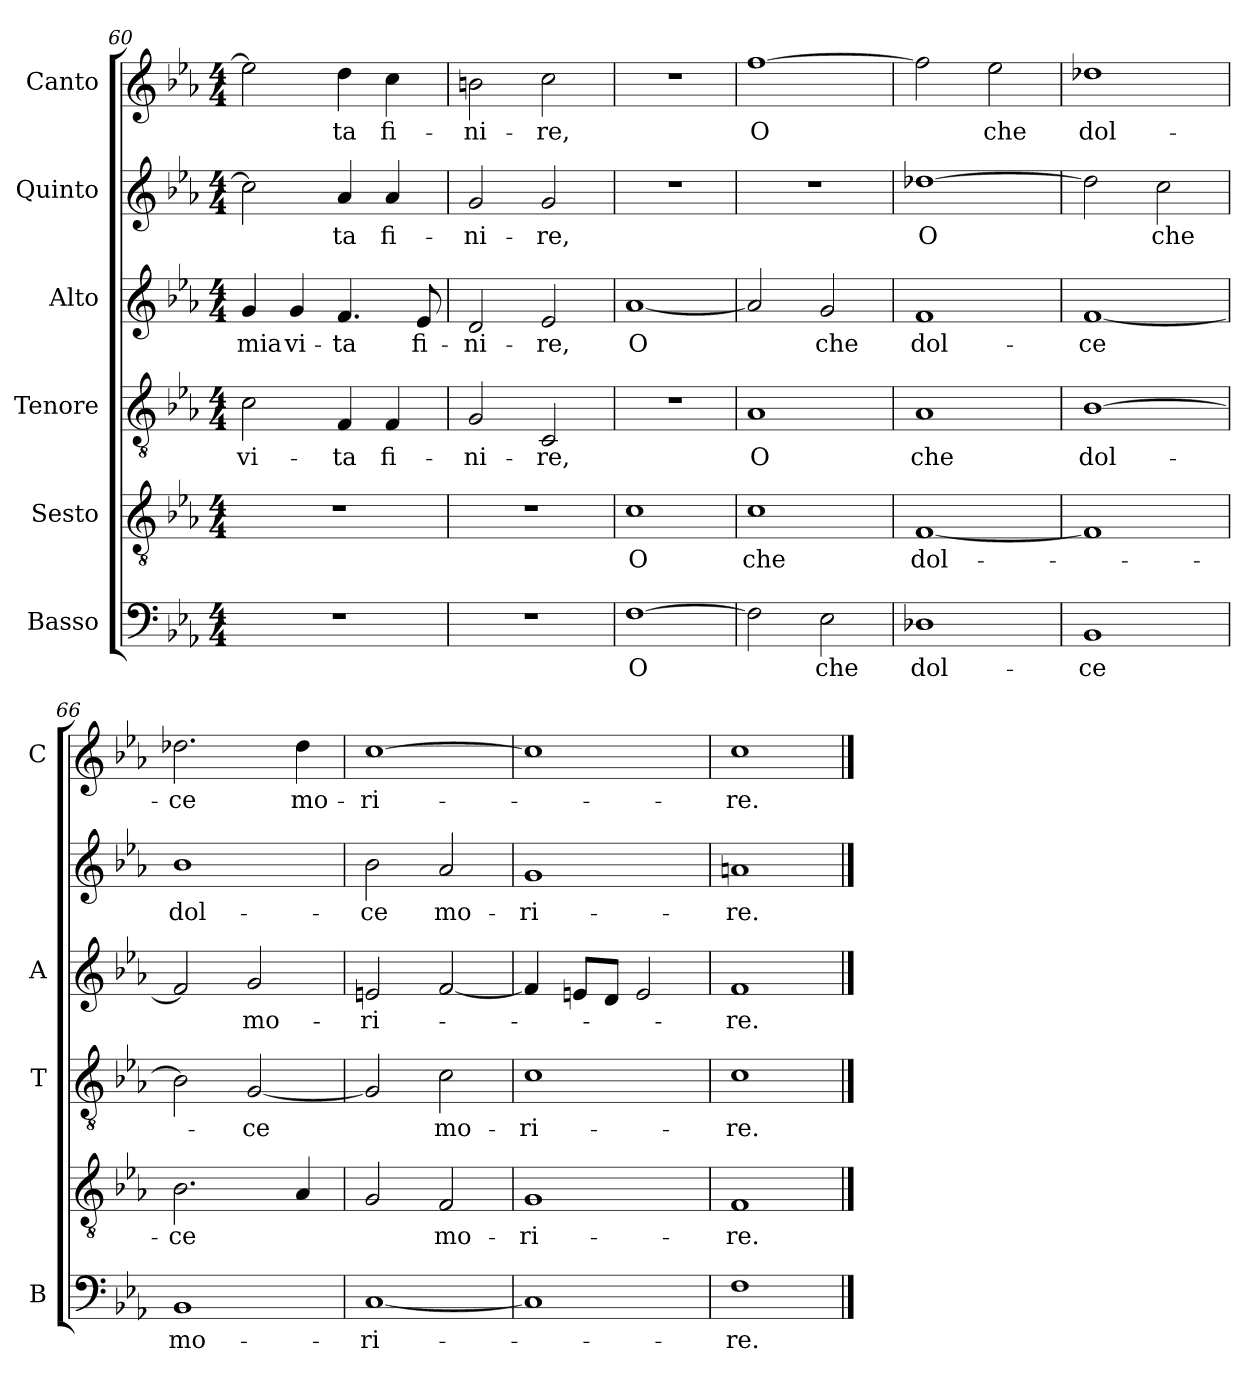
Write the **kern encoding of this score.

**kern	**text	**kern	**text	**kern	**text	**kern	**text	**kern	**text	**kern	**text
*part6	*part6	*part5	*part5	*part4	*part4	*part3	*part3	*part2	*part2	*part1	*part1
*staff6	*staff6	*staff5	*staff5	*staff4	*staff4	*staff3	*staff3	*staff2	*staff2	*staff1	*staff1
*I"Basso	*	*I"Sesto	*	*I"Tenore	*	*I"Alto	*	*I"Quinto	*	*I"Canto	*
*I'B	*	*	*	*I'T	*	*I'A	*	*	*	*I'C	*
*clefF4	*	*clefGv2	*	*clefGv2	*	*clefG2	*	*clefG2	*	*clefG2	*
*k[b-e-a-]	*	*k[b-e-a-]	*	*k[b-e-a-]	*	*k[b-e-a-]	*	*k[b-e-a-]	*	*k[b-e-a-]	*
*E-:	*	*E-:	*	*E-:	*	*E-:	*	*E-:	*	*E-:	*
*M4/4	*	*M4/4	*	*M4/4	*	*M4/4	*	*M4/4	*	*M4/4	*
=60	=60	=60	=60	=60	=60	=60	=60	=60	=60	=60	=60
!	!	!	!	!	!LO:LY:b	!	!LO:LY:b	!	!	!	!
1r	.	1r	.	2c\	vi-	4g/	mia	2cc\]	.	2ee-\]	.
!	!	!	!	!	!	!	!LO:LY:b	!	!	!	!
.	.	.	.	.	.	4g/	vi-	.	.	.	.
!	!	!	!	!	!LO:LY:b	!	!LO:LY:b	!	!LO:LY:b	!	!LO:LY:b
.	.	.	.	4F/	-ta	4.f/	-ta	4a-/	-ta	4dd\	-ta
!	!	!	!	!	!LO:LY:b	!	!	!	!LO:LY:b	!	!LO:LY:b
.	.	.	.	4F/	fi-	.	.	4a-/	fi-	4cc\	fi-
!	!	!	!	!	!	!	!LO:LY:b	!	!	!	!
.	.	.	.	.	.	8e-/	fi-	.	.	.	.
=61	=61	=61	=61	=61	=61	=61	=61	=61	=61	=61	=61
!	!	!	!	!	!LO:LY:b	!	!LO:LY:b	!	!LO:LY:b	!	!LO:LY:b
1r	.	1r	.	2G/	-ni-	2d/	-ni-	2g/	-ni-	2bn\	-ni-
!	!	!	!	!	!LO:LY:b	!	!LO:LY:b	!	!LO:LY:b	!	!LO:LY:b
.	.	.	.	2C/	-re,	2e-/	-re,	2g/	-re,	2cc\	-re,
=62	=62	=62	=62	=62	=62	=62	=62	=62	=62	=62	=62
!	!LO:LY:b	!	!LO:LY:b	!	!	!	!LO:LY:b	!	!	!	!
[1F	O	1c	O	1r	.	[1a-	O	1r	.	1r	.
=63	=63	=63	=63	=63	=63	=63	=63	=63	=63	=63	=63
!	!	!	!LO:LY:b	!	!LO:LY:b	!	!	!	!	!	!LO:LY:b
2F\]	.	1c	che	1A-	O	2a-/]	.	1r	.	[1ff	O
!	!LO:LY:b	!	!	!	!	!	!LO:LY:b	!	!	!	!
2E-\	che	.	.	.	.	2g/	che	.	.	.	.
=64	=64	=64	=64	=64	=64	=64	=64	=64	=64	=64	=64
!	!LO:LY:b	!	!LO:LY:b	!	!LO:LY:b	!	!LO:LY:b	!	!LO:LY:b	!	!
1D-X	dol-	[1F	dol-	1A-	che	1f	dol-	[1dd-X	O	2ff\]	.
!	!	!	!	!	!	!	!	!	!	!	!LO:LY:b
.	.	.	.	.	.	.	.	.	.	2ee-\	che
=65	=65	=65	=65	=65	=65	=65	=65	=65	=65	=65	=65
!	!LO:LY:b	!	!	!	!LO:LY:b	!	!LO:LY:b	!	!	!	!LO:LY:b
1BB-	-ce	1F]	.	[1B-	dol-	[1f	-ce	2dd-\]	.	1dd-X	dol-
!	!	!	!	!	!	!	!	!	!LO:LY:b	!	!
.	.	.	.	.	.	.	.	2cc\	che	.	.
=66	=66	=66	=66	=66	=66	=66	=66	=66	=66	=66	=66
!	!LO:LY:b	!	!LO:LY:b	!	!	!	!	!	!LO:LY:b	!	!LO:LY:b
1BB-	mo-	2.B-\	-ce	2B-\]	.	2f/]	.	1b-	dol-	2.dd-X\	-ce
!	!	!	!	!	!LO:LY:b	!	!LO:LY:b	!	!	!	!
.	.	.	.	[2G/	-ce	2g/	mo-	.	.	.	.
!	!	!	!	!	!	!	!	!	!	!	!LO:LY:b
.	.	4A-/	.	.	.	.	.	.	.	4dd-\	mo-
=67	=67	=67	=67	=67	=67	=67	=67	=67	=67	=67	=67
!	!LO:LY:b	!	!	!	!	!	!LO:LY:b	!	!LO:LY:b	!	!LO:LY:b
[1C	-ri-	2G/	.	2G/]	.	2en/	-ri-	2b-\	-ce	[1cc	-ri-
!	!	!	!LO:LY:b	!	!LO:LY:b	!	!	!	!LO:LY:b	!	!
.	.	2F/	mo-	2c\	mo-	[2f/	.	2a-/	mo-	.	.
=68	=68	=68	=68	=68	=68	=68	=68	=68	=68	=68	=68
!	!	!	!LO:LY:b	!	!LO:LY:b	!	!	!	!LO:LY:b	!	!
1C]	.	1G	-ri-	1c	-ri-	4f/]	.	1g	-ri-	1cc]	.
.	.	.	.	.	.	8en/L	.	.	.	.	.
.	.	.	.	.	.	8d/J	.	.	.	.	.
.	.	.	.	.	.	2e/	.	.	.	.	.
=69	=69	=69	=69	=69	=69	=69	=69	=69	=69	=69	=69
!	!LO:LY:b	!	!LO:LY:b	!	!LO:LY:b	!	!LO:LY:b	!	!LO:LY:b	!	!LO:LY:b
1F	-re.	1F	-re.	1c	-re.	1f	-re.	1an	-re.	1cc	-re.
==	==	==	==	==	==	==	==	==	==	==	==
*-	*-	*-	*-	*-	*-	*-	*-	*-	*-	*-	*-
